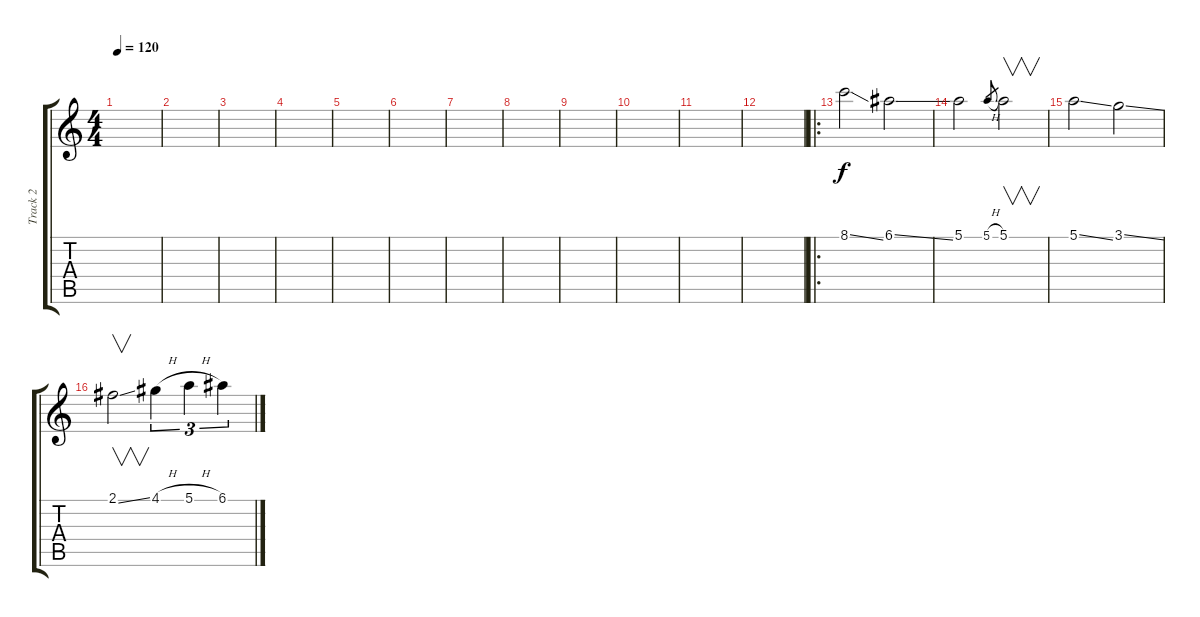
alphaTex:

\track ("Track 2" "Track 2") {instrument electricguitarjazz}
\staff {score tabs}
\tuning (E4 B3 G3 D3 A2 E2) {hide}
\ts (4 4)
\tempo 120
\clef g2
\ks c
|
|
|
|
|
|
|
|
|
|
|
|
\ro
8.1{ss}.2 6.1{ss}.2 |
5.1.2 5.1{h}.8{gr} 5.1.2{v} |
5.1{ss}.2 3.1{ss}.2 |
2.1{ss}.2{v} 4.1{h}.4{tu (3 2)} 5.1{h}.4{tu (3 2)} 6.1{ss}.4{tu (3 2)}
